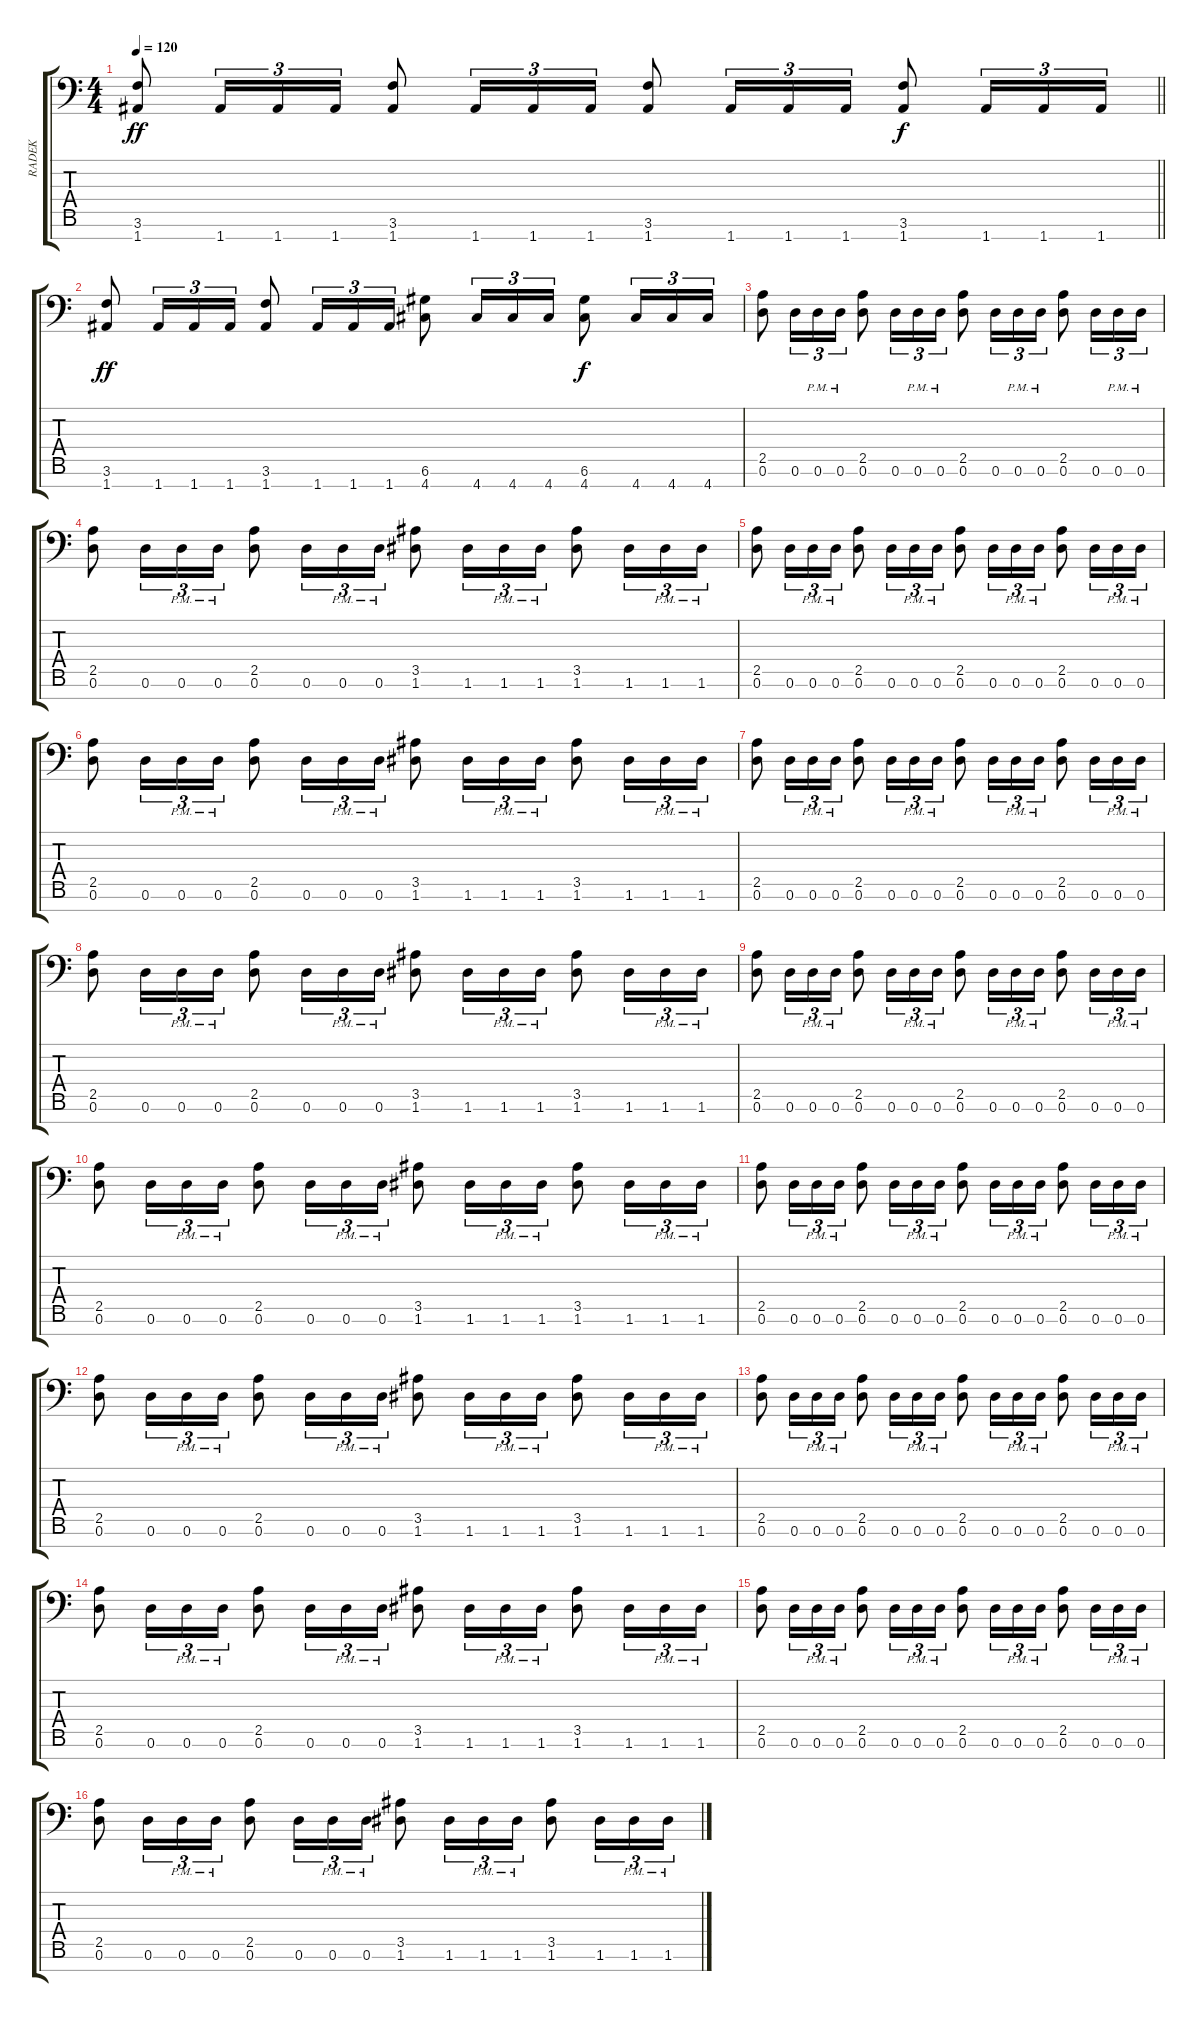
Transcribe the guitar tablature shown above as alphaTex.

\track ("RADEK" "RADEK") {instrument distortionguitar}
\staff {score tabs}
\tuning (D4 A3 F3 C3 G2 D2 A1) {hide}
\ts (4 4)
\tempo 120
\clef f4
\barLineRight lightlight
\ks c
(3.6 1.7).8{dy ff} 1.7.16{tu (3 2)} 1.7.16{tu (3 2)} 1.7.16{tu (3 2)} (3.6 1.7).8 1.7.16{tu (3 2)} 1.7.16{tu (3 2)} 1.7.16{tu (3 2)} (3.6 1.7).8 1.7.16{tu (3 2)} 1.7.16{tu (3 2)} 1.7.16{tu (3 2)} (3.6 1.7).8{dy f} 1.7.16{tu (3 2)} 1.7.16{tu (3 2)} 1.7.16{tu (3 2)} |
(3.6 1.7).8{dy ff} 1.7.16{tu (3 2)} 1.7.16{tu (3 2)} 1.7.16{tu (3 2)} (3.6 1.7).8 1.7.16{tu (3 2)} 1.7.16{tu (3 2)} 1.7.16{tu (3 2)} (6.6 4.7).8 4.7.16{tu (3 2)} 4.7.16{tu (3 2)} 4.7.16{tu (3 2)} (6.6 4.7).8{dy f} 4.7.16{tu (3 2)} 4.7.16{tu (3 2)} 4.7.16{tu (3 2)} |
(2.5 0.6).8 0.6.16{tu (3 2)} 0.6{pm}.16{tu (3 2)} 0.6{pm}.16{tu (3 2)} (2.5 0.6).8 0.6.16{tu (3 2)} 0.6{pm}.16{tu (3 2)} 0.6{pm}.16{tu (3 2)} (2.5 0.6).8 0.6.16{tu (3 2)} 0.6{pm}.16{tu (3 2)} 0.6{pm}.16{tu (3 2)} (2.5 0.6).8 0.6.16{tu (3 2)} 0.6{pm}.16{tu (3 2)} 0.6{pm}.16{tu (3 2)} |
(2.5 0.6).8 0.6.16{tu (3 2)} 0.6{pm}.16{tu (3 2)} 0.6{pm}.16{tu (3 2)} (2.5 0.6).8 0.6.16{tu (3 2)} 0.6{pm}.16{tu (3 2)} 0.6{pm}.16{tu (3 2)} (3.5 1.6).8 1.6.16{tu (3 2)} 1.6{pm}.16{tu (3 2)} 1.6{pm}.16{tu (3 2)} (3.5 1.6).8 1.6.16{tu (3 2)} 1.6{pm}.16{tu (3 2)} 1.6{pm}.16{tu (3 2)} |
(2.5 0.6).8 0.6.16{tu (3 2)} 0.6{pm}.16{tu (3 2)} 0.6{pm}.16{tu (3 2)} (2.5 0.6).8 0.6.16{tu (3 2)} 0.6{pm}.16{tu (3 2)} 0.6{pm}.16{tu (3 2)} (2.5 0.6).8 0.6.16{tu (3 2)} 0.6{pm}.16{tu (3 2)} 0.6{pm}.16{tu (3 2)} (2.5 0.6).8 0.6.16{tu (3 2)} 0.6{pm}.16{tu (3 2)} 0.6{pm}.16{tu (3 2)} |
(2.5 0.6).8 0.6.16{tu (3 2)} 0.6{pm}.16{tu (3 2)} 0.6{pm}.16{tu (3 2)} (2.5 0.6).8 0.6.16{tu (3 2)} 0.6{pm}.16{tu (3 2)} 0.6{pm}.16{tu (3 2)} (3.5 1.6).8 1.6.16{tu (3 2)} 1.6{pm}.16{tu (3 2)} 1.6{pm}.16{tu (3 2)} (3.5 1.6).8 1.6.16{tu (3 2)} 1.6{pm}.16{tu (3 2)} 1.6{pm}.16{tu (3 2)} |
(2.5 0.6).8 0.6.16{tu (3 2)} 0.6{pm}.16{tu (3 2)} 0.6{pm}.16{tu (3 2)} (2.5 0.6).8 0.6.16{tu (3 2)} 0.6{pm}.16{tu (3 2)} 0.6{pm}.16{tu (3 2)} (2.5 0.6).8 0.6.16{tu (3 2)} 0.6{pm}.16{tu (3 2)} 0.6{pm}.16{tu (3 2)} (2.5 0.6).8 0.6.16{tu (3 2)} 0.6{pm}.16{tu (3 2)} 0.6{pm}.16{tu (3 2)} |
(2.5 0.6).8 0.6.16{tu (3 2)} 0.6{pm}.16{tu (3 2)} 0.6{pm}.16{tu (3 2)} (2.5 0.6).8 0.6.16{tu (3 2)} 0.6{pm}.16{tu (3 2)} 0.6{pm}.16{tu (3 2)} (3.5 1.6).8 1.6.16{tu (3 2)} 1.6{pm}.16{tu (3 2)} 1.6{pm}.16{tu (3 2)} (3.5 1.6).8 1.6.16{tu (3 2)} 1.6{pm}.16{tu (3 2)} 1.6{pm}.16{tu (3 2)} |
(2.5 0.6).8 0.6.16{tu (3 2)} 0.6{pm}.16{tu (3 2)} 0.6{pm}.16{tu (3 2)} (2.5 0.6).8 0.6.16{tu (3 2)} 0.6{pm}.16{tu (3 2)} 0.6{pm}.16{tu (3 2)} (2.5 0.6).8 0.6.16{tu (3 2)} 0.6{pm}.16{tu (3 2)} 0.6{pm}.16{tu (3 2)} (2.5 0.6).8 0.6.16{tu (3 2)} 0.6{pm}.16{tu (3 2)} 0.6{pm}.16{tu (3 2)} |
(2.5 0.6).8 0.6.16{tu (3 2)} 0.6{pm}.16{tu (3 2)} 0.6{pm}.16{tu (3 2)} (2.5 0.6).8 0.6.16{tu (3 2)} 0.6{pm}.16{tu (3 2)} 0.6{pm}.16{tu (3 2)} (3.5 1.6).8 1.6.16{tu (3 2)} 1.6{pm}.16{tu (3 2)} 1.6{pm}.16{tu (3 2)} (3.5 1.6).8 1.6.16{tu (3 2)} 1.6{pm}.16{tu (3 2)} 1.6{pm}.16{tu (3 2)} |
(2.5 0.6).8 0.6.16{tu (3 2)} 0.6{pm}.16{tu (3 2)} 0.6{pm}.16{tu (3 2)} (2.5 0.6).8 0.6.16{tu (3 2)} 0.6{pm}.16{tu (3 2)} 0.6{pm}.16{tu (3 2)} (2.5 0.6).8 0.6.16{tu (3 2)} 0.6{pm}.16{tu (3 2)} 0.6{pm}.16{tu (3 2)} (2.5 0.6).8 0.6.16{tu (3 2)} 0.6{pm}.16{tu (3 2)} 0.6{pm}.16{tu (3 2)} |
(2.5 0.6).8 0.6.16{tu (3 2)} 0.6{pm}.16{tu (3 2)} 0.6{pm}.16{tu (3 2)} (2.5 0.6).8 0.6.16{tu (3 2)} 0.6{pm}.16{tu (3 2)} 0.6{pm}.16{tu (3 2)} (3.5 1.6).8 1.6.16{tu (3 2)} 1.6{pm}.16{tu (3 2)} 1.6{pm}.16{tu (3 2)} (3.5 1.6).8 1.6.16{tu (3 2)} 1.6{pm}.16{tu (3 2)} 1.6{pm}.16{tu (3 2)} |
(2.5 0.6).8 0.6.16{tu (3 2)} 0.6{pm}.16{tu (3 2)} 0.6{pm}.16{tu (3 2)} (2.5 0.6).8 0.6.16{tu (3 2)} 0.6{pm}.16{tu (3 2)} 0.6{pm}.16{tu (3 2)} (2.5 0.6).8 0.6.16{tu (3 2)} 0.6{pm}.16{tu (3 2)} 0.6{pm}.16{tu (3 2)} (2.5 0.6).8 0.6.16{tu (3 2)} 0.6{pm}.16{tu (3 2)} 0.6{pm}.16{tu (3 2)} |
(2.5 0.6).8 0.6.16{tu (3 2)} 0.6{pm}.16{tu (3 2)} 0.6{pm}.16{tu (3 2)} (2.5 0.6).8 0.6.16{tu (3 2)} 0.6{pm}.16{tu (3 2)} 0.6{pm}.16{tu (3 2)} (3.5 1.6).8 1.6.16{tu (3 2)} 1.6{pm}.16{tu (3 2)} 1.6{pm}.16{tu (3 2)} (3.5 1.6).8 1.6.16{tu (3 2)} 1.6{pm}.16{tu (3 2)} 1.6{pm}.16{tu (3 2)} |
(2.5 0.6).8 0.6.16{tu (3 2)} 0.6{pm}.16{tu (3 2)} 0.6{pm}.16{tu (3 2)} (2.5 0.6).8 0.6.16{tu (3 2)} 0.6{pm}.16{tu (3 2)} 0.6{pm}.16{tu (3 2)} (2.5 0.6).8 0.6.16{tu (3 2)} 0.6{pm}.16{tu (3 2)} 0.6{pm}.16{tu (3 2)} (2.5 0.6).8 0.6.16{tu (3 2)} 0.6{pm}.16{tu (3 2)} 0.6{pm}.16{tu (3 2)} |
(2.5 0.6).8 0.6.16{tu (3 2)} 0.6{pm}.16{tu (3 2)} 0.6{pm}.16{tu (3 2)} (2.5 0.6).8 0.6.16{tu (3 2)} 0.6{pm}.16{tu (3 2)} 0.6{pm}.16{tu (3 2)} (3.5 1.6).8 1.6.16{tu (3 2)} 1.6{pm}.16{tu (3 2)} 1.6{pm}.16{tu (3 2)} (3.5 1.6).8 1.6.16{tu (3 2)} 1.6{pm}.16{tu (3 2)} 1.6{pm}.16{tu (3 2)}
